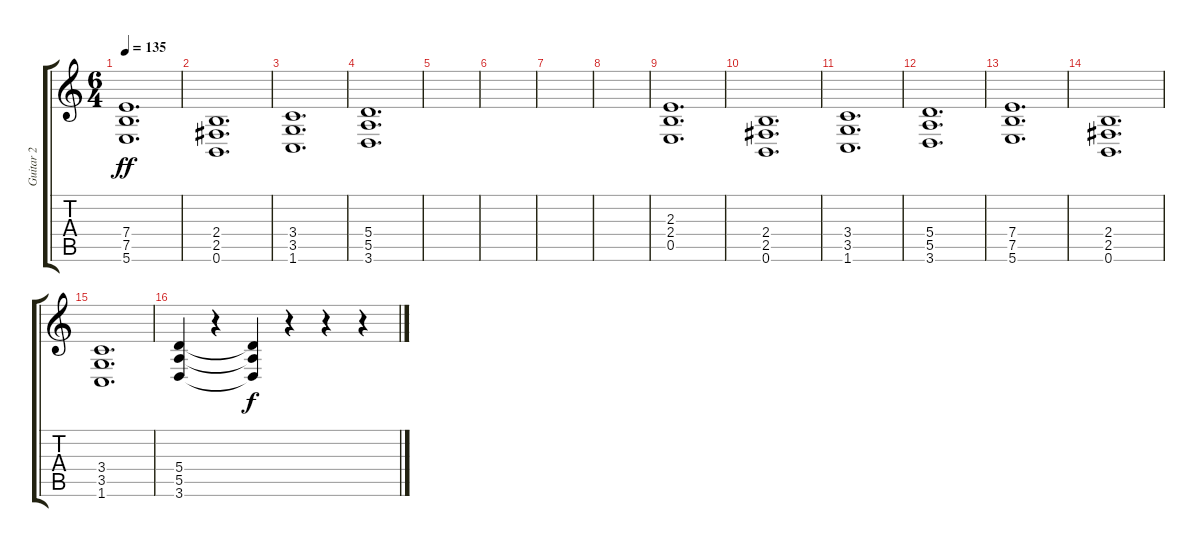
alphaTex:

\track ("Guitar 2" "Guitar 2") {instrument overdrivenguitar}
\staff {score tabs}
\tuning (B3 Gb3 D3 A2 E2 B1) {hide}
\ts (6 4)
\tempo 135
\clef g2
\ks c
(7.4 7.5 5.6).1{d dy ff} |
(2.4 2.5 0.6).1{d} |
(3.4 3.5 1.6).1{d} |
(5.4 5.5 3.6).1{d} |
|
|
|
|
(2.3 2.4 0.5).1{d} |
(2.4 2.5 0.6).1{d} |
(3.4 3.5 1.6).1{d} |
(5.4 5.5 3.6).1{d} |
(7.4 7.5 5.6).1{d} |
(2.4 2.5 0.6).1{d} |
(3.4 3.5 1.6).1{d} |
(5.4 5.5 3.6).4 r.4 (5.4{t} 5.5{t} 3.6{t}).4{dy f} r.4 r.4 r.4
